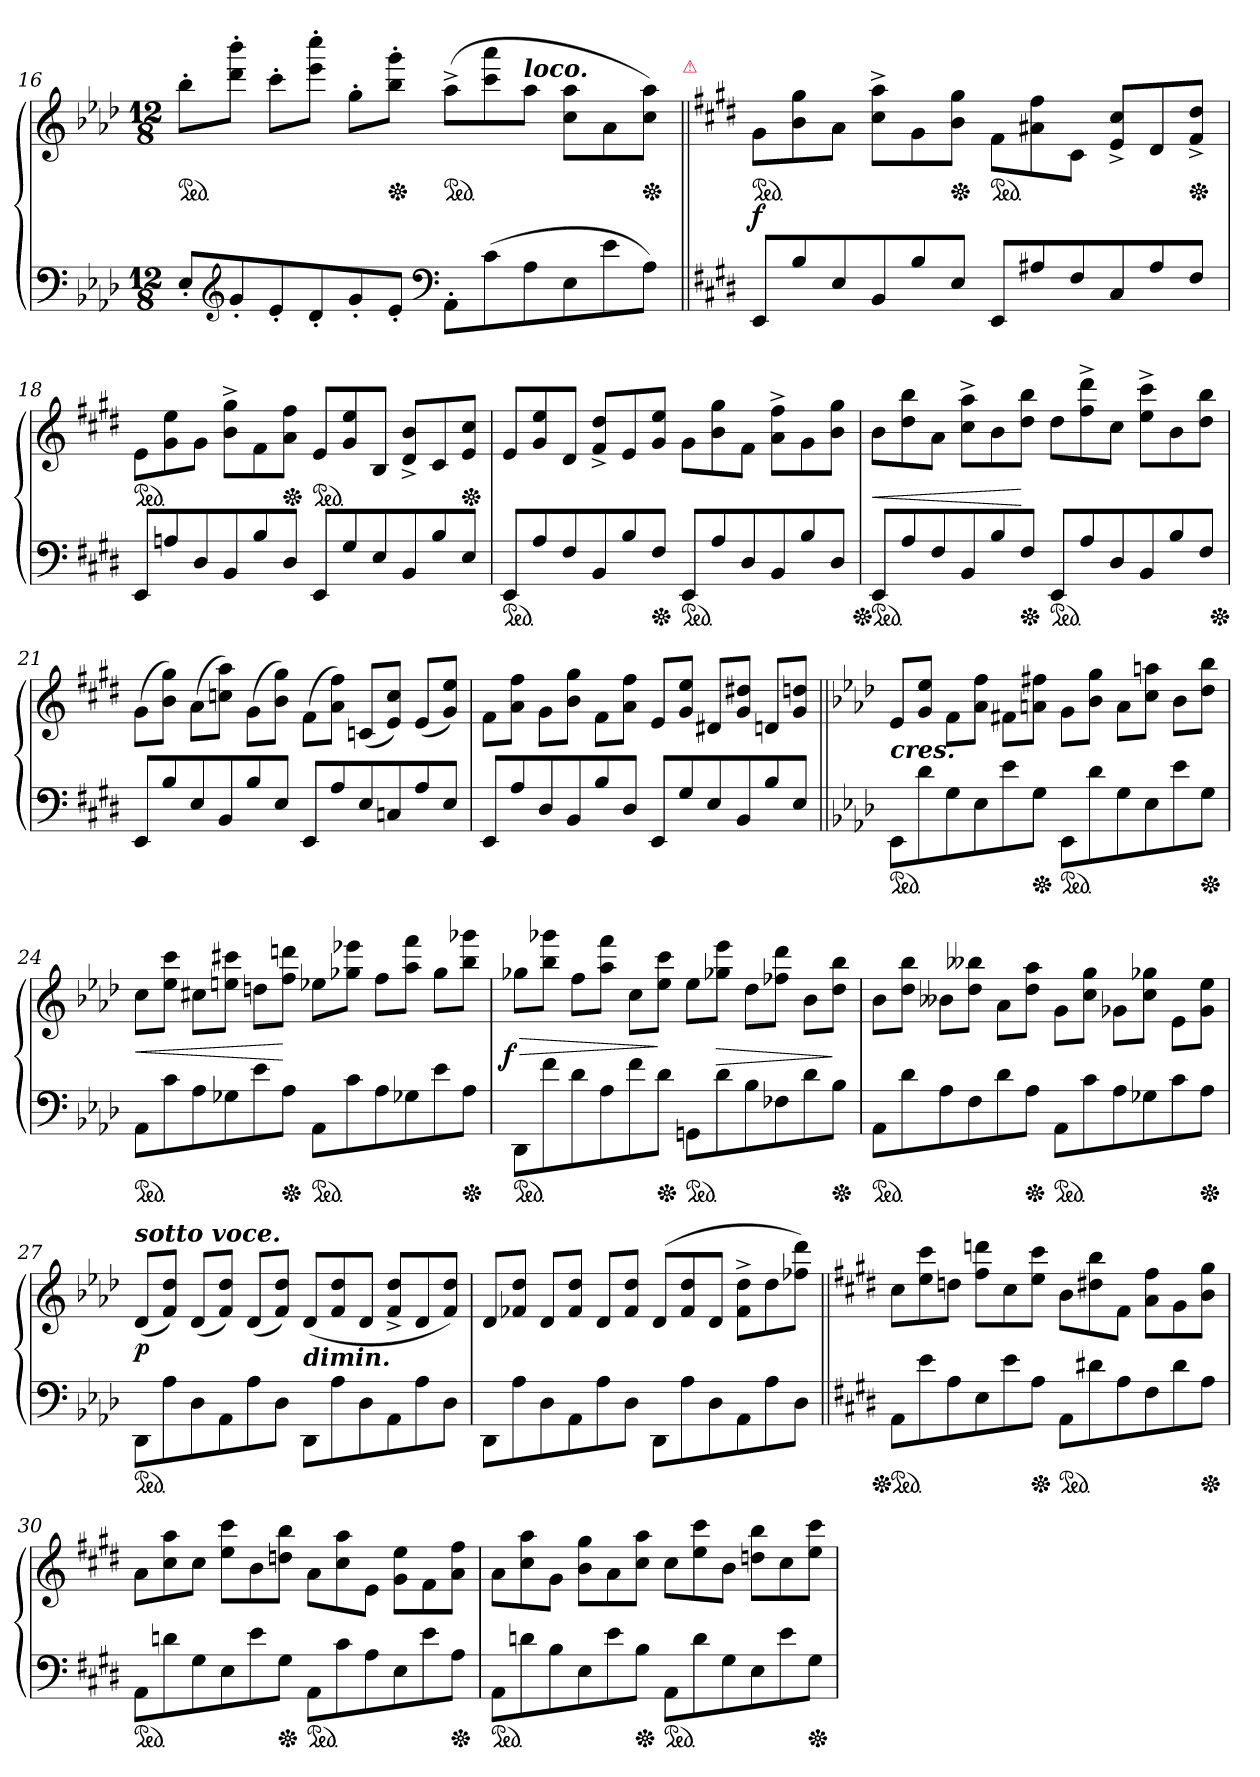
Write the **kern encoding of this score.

**kern	**kern	**dynam
*part1	*part1	*part1
*staff2	*staff1	*staff1/2
*clefF4	*clefG2	*
*k[b-e-a-d-]	*k[b-e-a-d-]	*
*A-:	*A-:	*
*M12/8	*M12/8	*
*	*ped	*
=16	=16	=16
8E-'L	8bb-'L	.
*clefG2	*	*
8g'	8ddd-' 8bbb-'J	.
8e-'	8ccc'L	.
8d-'	8eee-' 8cccc'J	.
8g'	8gg'L	.
*	*Xped	*
8e-'J	8bb-' 8ggg'J	.
*clefF4	*	*
!	!LO:TX:a:color=crimson:t=⚠	!
*	*ped	*
8AA-'L	(>8aa-^L	.
(>8c	8ccc 8aaa-	.
!	!LO:TX:a:Bi:t=loco.	!
8A-	8aa-J	.
8E-	8cc 8aa-L	.
8e-	8a-	.
*	*Xped	*
8A-J)	8cc 8aa-J)	.
!	!LO:TX:a:color=crimson:t=⚠	!
=17||	=17||	=17||
*k[f#c#g#d#]	*k[f#c#g#d#]	*
!	!LO:TX:a:Bi:t=legatissimo.	!
!	!LO:TX:b:color=crimson:t=⚠	!
*	*ped	*
8EEL	8g#\L	f
8B	8b 8gg#	.
8E	8aJ	.
8BB	8cc#^ 8aa^L	.
8B	8g#	.
*	*Xped	*
8EJ	8b 8gg#J	.
*	*ped	*
8EEL	8f#\L	.
8A#X	8a#X 8ff#	.
8F#	8c#J	.
8C#	8e^ 8cc#^L	.
8A#	8d#	.
*	*Xped	*
8F#J	8f#^ 8dd#^J	.
=18	=18	=18
*	*ped	*
8EEL	8e\L	.
8An	8g# 8ee	.
8D#	8g#J	.
8BB	8b^ 8gg#^L	.
8B	8f#	.
*	*Xped	*
8D#J	8a 8ff#J	.
*	*ped	*
8EEL	8eL	.
8G#	8g# 8ee	.
8E	8BJ	.
8BB	8d#^ 8b^L	.
8B	8c#	.
*	*Xped	*
8EJ	8e 8cc#J	.
=19	=19	=19
!LO:TX:b:color=crimson:t=⚠	!	!
*ped	*	*
8EEL	8e/L	.
8A	8g# 8ee	.
8F#	8d#J	.
8BB	8f#^/ 8dd#^/L	.
8B	8e	.
*Xped	*	*
8F#J	8g# 8eeJ	.
*ped	*	*
8EEL	8g#\L	.
8A	8b 8gg#	.
8D#	8f#J	.
8BB	8a^ 8ff#^L	.
8B	8g#	.
8D#J	8b 8gg#J	.
=20	=20	=20
*Xped	*	*
*ped	*	*
8EEL	8bL	<
8A	8dd# 8bb	.
8F#	8aJ	.
8BB	8cc#^ 8aa^L	.
8B	8b	.
*Xped	*	*
8F#J	8dd# 8bbJ	[
*ped	*	*
8EEL	8dd#L	.
8A	8ff#^ 8ddd#^	.
8D#	8cc#J	.
8BB	8ee^ 8ccc#^L	.
8B	8b	.
8F#J	8dd# 8bbJ	.
*Xped	*	*
=21	=21	=21
8EEL	(>8g#L	.
8B	8b 8gg#J)	.
8E	(>8aL	.
8BB	8ccn 8aaJ)	.
8B	(>8g#L	.
8EJ	8b 8gg#J)	.
8EEL	(>8f#\L	.
8A	8a 8ff#J)	.
8E	(<8cnL	.
8Cn	8e 8ccJ)	.
8A	(<8eL	.
8EJ	8g# 8eeJ)	.
=22	=22	=22
8EEL	8f#\L	.
8A	8a 8ff#J	.
8D#	8g#L	.
8BB	8b 8gg#J	.
8B	8f#\L	.
8D#J	8a 8ff#J	.
8EEL	8eL	.
8G#	8g# 8eeJ	.
8E	8d#XL	.
8BB	8g# 8dd#XJ	.
8B	8dnL	.
8EJ	8g# 8ddnJ	.
=23||	=23||	=23||
*k[b-e-a-d-]	*k[b-e-a-d-]	*
!	!LO:TX:c:Bi:t=cres.	!
*ped	*	*
8EE-L	8e-L	.
8d-	8g 8ee-J	.
8G	8fL	.
8E-	8a- 8ffJ	.
8e-	8f#X\L	.
*Xped	*	*
8GJ	8an 8ff#XJ	.
*ped	*	*
8EE-L	8gL	.
8d-	8b- 8ggJ	.
8G	8aL	.
8E-	8cc 8aanJ	.
8e-	8b-L	.
*Xped	*	*
8GJ	8dd- 8bb-J	.
=24	=24	=24
*ped	*	*
8AA-L	8ccL	<
8c	8ee- 8cccJ	.
8A-	8cc#XL	.
8G-X	8een 8ccc#XJ	.
8e-	8ddnL	.
*Xped	*	*
8A-J	8ff 8dddnJ	[
*ped	*	*
8AA-L	8ee-XL	.
8c	8gg-X 8eee-XJ	.
8A-	8ffL	.
8G-X	8aa- 8fffJ	.
8e-	8gg-L	.
*Xped	*	*
8A-J	8bb- 8ggg-XJ	.
=25	=25	=25
!	!	!LO:DY:n=1:rj
*ped	*	*
8DD-L	8gg-XL	> f
8f	8bb- 8ggg-XJ	.
8d-	8ffL	.
8A-	8aa- 8fffJ	.
8f	8ccL	.
*Xped	*	*
8d-J	8ee- 8cccJ	]
*ped	*	*
8GGnL	8ee-L	.
8d-	8gg-X 8eee-J	>
8B-	8dd-L	.
8F-X	8ff-X 8ddd-J	.
8d-	8b-L	.
*Xped	*	*
8B-J	8dd- 8bb-J	]
=26	=26	=26
*ped	*	*
8AA-L	8b-L	.
8d-	8dd- 8bb-J	.
8A-	8b--XL	.
8F	8dd- 8bb--XJ	.
8d-	8a-L	.
*Xped	*	*
8A-J	8dd- 8aa-J	.
*ped	*	*
8AA-L	8gL	.
8c	8cc 8ggJ	.
8A-	8g-XL	.
8G-X	8cc 8gg-XJ	.
8c	8e-\L	.
*Xped	*	*
8A-J	8g- 8ee-J	.
=27	=27	=27
!	!LO:TX:a:Bi:t=sotto voce.	!
!LO:TX:b:color=crimson:t=⚠	!	!
*ped	*	*
8DD-\L	(<8d-L	p
8A-	8f 8dd-J)	.
8D-	(<8d-L	.
8AA-	8f 8dd-J)	.
8A-	(<8d-L	.
8D-J	8f 8dd-J)	.
!	!LO:TX:c:Bi:t=dimin.	!
8DD-\L	(<8d-L	.
8A-	8f 8dd-	.
8D-	8d-J	.
8AA-	8f^ 8dd-^L	.
8A-	8d-	.
8D-J	8f 8dd-J)	.
=28	=28	=28
8DD-\L	8d-L	.
8A-	8f-X 8dd-J	.
8D-	8d-L	.
8AA-	8f- 8dd-J	.
8A-	8d-L	.
8D-J	8f- 8dd-J	.
8DD-\L	(>8d-L	.
8A-	8f- 8dd-	.
8D-	8d-J	.
8AA-	8f-^ 8dd-^L	.
8A-	8dd-	.
8D-J	8ff-X 8ddd-J)	.
=29||	=29||	=29||
*k[f#c#g#d#]	*k[f#c#g#d#]	*
*Xped	*	*
*ped	*	*
8AAL	8cc#L	.
8e	8ee 8ccc#	.
8A	8ddnJ	.
8E	8ff# 8dddnL	.
8e	8cc#	.
*Xped	*	*
8AJ	8ee 8ccc#J	.
*ped	*	*
8AAL	8bL	.
8d#X	8dd#X 8bb	.
8A	8f#J	.
8F#	8a 8ff#L	.
8d#	8g#	.
*Xped	*	*
8AJ	8b 8gg#J	.
=30	=30	=30
*ped	*	*
8AAL	8aL	.
8dn	8cc# 8aa	.
8G#	8cc#J	.
8E	8ee 8ccc#L	.
8e	8b	.
*Xped	*	*
8G#J	8ddn 8bbJ	.
*ped	*	*
8AAL	8a\L	.
8c#	8cc# 8aa	.
8A	8eJ	.
8E	8g#\ 8ee\L	.
8e	8f#	.
*Xped	*	*
8AJ	8a 8ff#J	.
=31	=31	=31
*ped	*	*
8AAL	8aL	.
8dn	8cc# 8aa	.
8B	8g#J	.
8E	8b 8gg#L	.
8e	8a	.
*Xped	*	*
8BJ	8cc# 8aaJ	.
*ped	*	*
8AAL	8cc#L	.
8d	8ee 8ccc#	.
8G#	8bJ	.
8E	8ddn 8bbL	.
8e	8cc#	.
*Xped	*	*
8G#J	8ee 8ccc#J	.
=	=	=
*-	*-	*-
